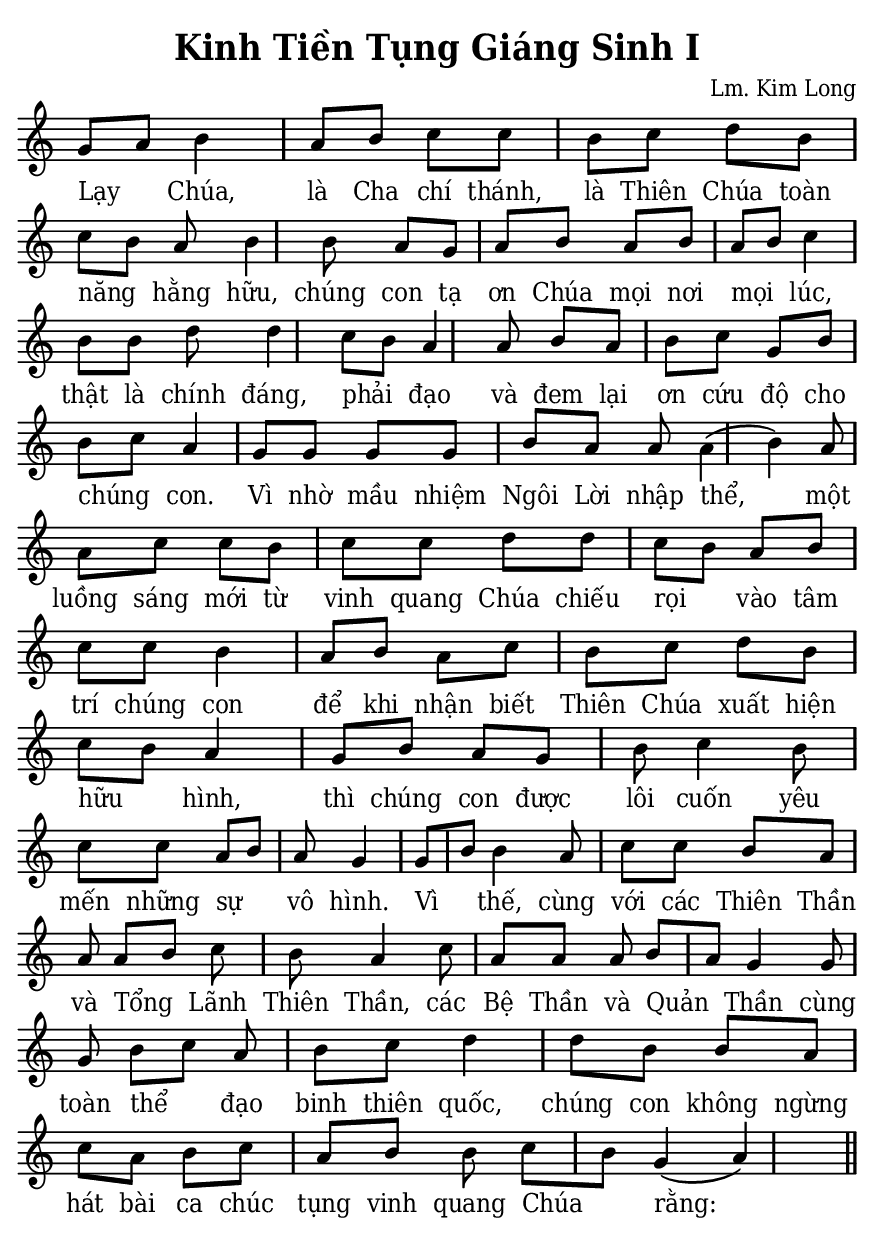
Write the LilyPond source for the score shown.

% Cài đặt chung\
\version "2.22.1"
\include "english.ly"
\include "gregorian.ly"

\header {
  title = "Kinh Tiền Tụng Giáng Sinh I"
  composer = "Lm. Kim Long"
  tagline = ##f
}

% Nhạc phiên khúc
nhacPhienKhucSop = \relative c'' {
  g8 \hide ([a]) b4 a8 b c c b c d b c \hide ([b]) a b4
  b8 a g a b a b a \hide ([b]) c4 b8 b d d4 c8 \hide ([b])
  a4 a8 b a b c g b b \hide ([c]) a4 \bar "|"
  g8 g g g b
  a a \once \stemDown a4 (b) a8 a c c b c c d d c \hide ([b]) a
  b c c b4 a8 b a c b c d b c \hide ([b]) a4 g8
  b a g b c4 b8 c c a \hide ([b]) a g4 \bar "|" g8 \hide ([b]) b4
  a8 c c b a a a \hide ([b]) c b a4 c8 a a a
  b \hide ([a]) g4 g8 g b \hide ([c]) a b c d4 d8 b b
  a c a b c a b b c \hide ([b]) g4 (a) \bar "||"
}

% Lời phiên khúc
loiPhienKhucSop = \lyrics {
  Lạy Chúa, là Cha chí thánh, là Thiên Chúa toàn năng hằng hữu,
  chúng con tạ ơn Chúa mọi nơi mọi lúc,
  thật là chính đáng, phải đạo và đem lại ơn cứu độ cho chúng con.
  Vì nhờ mầu nhiệm Ngôi Lời nhập thể, một luồng sáng mới
  từ vinh quang Chúa chiếu rọi vào tâm trí chúng con
  để khi nhận biết Thiên Chúa xuất hiện hữu hình,
  thì chúng con được lôi cuốn yêu mến những sự vô hình.
  Vì thế, cùng với các Thiên Thần và Tổng Lãnh Thiên Thần,
  các Bệ Thần và Quản Thần cùng toàn thể đạo binh thiên quốc,
  chúng con không ngừng hát bài ca chúc tụng vinh quang Chúa rằng:
}

% Dàn trang
\paper {
  #(set-paper-size "a5")
  top-margin = 3\mm
  bottom-margin = 3\mm
  left-margin = 3\mm
  right-margin = 3\mm
  #(define fonts
	 (make-pango-font-tree "Deja Vu Serif Condensed"
	 		       "Deja Vu Serif Condensed"
			       "Deja Vu Serif Condensed"
			       (/ 20 20)))
  print-page-number = ##f
  page-count = 1
}

TongNhip = {
  \key c \major \time 2/4
  \set Timing.beamExceptions = #'()
  \set Timing.baseMoment = #(ly:make-moment 1/4)
}

\score {
  \new ChoirStaff <<
    \new Staff \with {
      \remove "Time_signature_engraver"
    }
    <<
      \new Voice = "beSop" {
        \clef treble \TongNhip \nhacPhienKhucSop
      }
      \new Lyrics \lyricsto beSop \loiPhienKhucSop
    >>
  >>
  \layout {
    \override Staff.TimeSignature.transparent = ##t
    \override Lyrics.LyricSpace.minimum-distance = #1.5
    \override LyricHyphen.minimum-distance = #2
    \override Score.BarNumber.break-visibility = ##(#f #f #f)
    \override Score.SpacingSpanner.uniform-stretching = ##t
    \override Score.SpacingSpanner.packed-spacing = ##f
    \set Score.defaultBarType = ""
    \set Score.barAlways = ##t
    ragged-last = ##f
  } 
}
